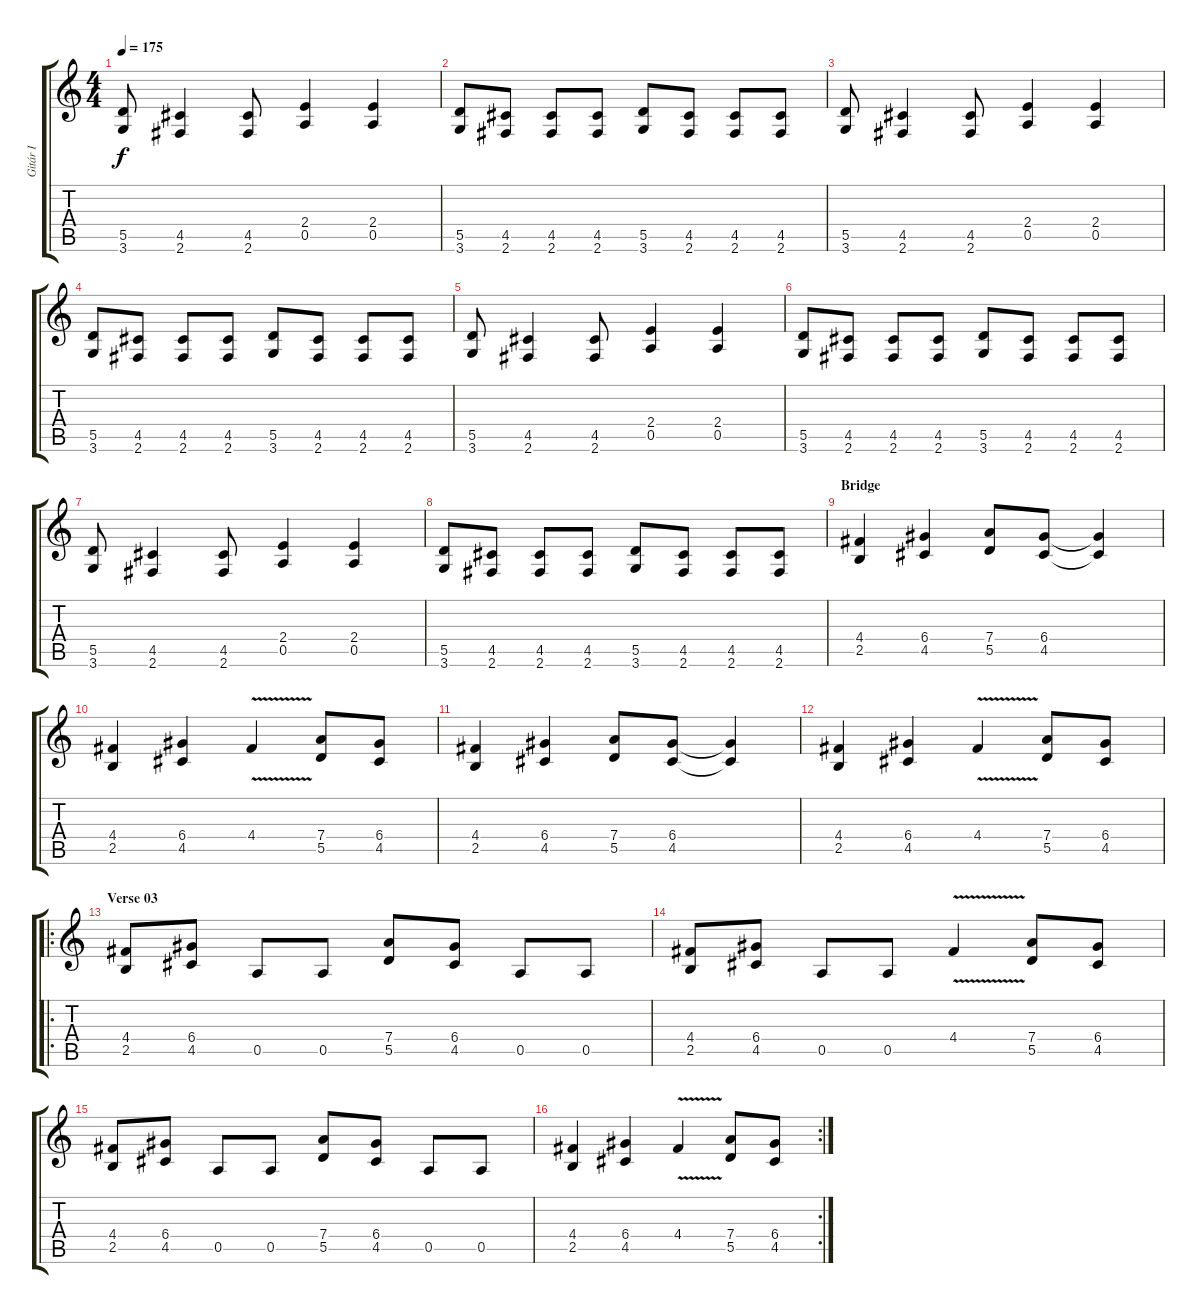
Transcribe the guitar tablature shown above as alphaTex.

\track ("Gitár I" "Gitár I") {instrument distortionguitar}
\staff {score tabs}
\tuning (E4 B3 G3 D3 A2 E2) {hide}
\ts (4 4)
\tempo 175
\clef g2
\ks c
(5.5 3.6).8{dy f} (4.5 2.6).4 (4.5 2.6).8 (2.4 0.5).4 (2.4 0.5).4 |
(5.5 3.6).8 (4.5 2.6).8 (4.5 2.6).8 (4.5 2.6).8 (5.5 3.6).8 (4.5 2.6).8 (4.5 2.6).8 (4.5 2.6).8 |
(5.5 3.6).8 (4.5 2.6).4 (4.5 2.6).8 (2.4 0.5).4 (2.4 0.5).4 |
(5.5 3.6).8 (4.5 2.6).8 (4.5 2.6).8 (4.5 2.6).8 (5.5 3.6).8 (4.5 2.6).8 (4.5 2.6).8 (4.5 2.6).8 |
(5.5 3.6).8 (4.5 2.6).4 (4.5 2.6).8 (2.4 0.5).4 (2.4 0.5).4 |
(5.5 3.6).8 (4.5 2.6).8 (4.5 2.6).8 (4.5 2.6).8 (5.5 3.6).8 (4.5 2.6).8 (4.5 2.6).8 (4.5 2.6).8 |
(5.5 3.6).8 (4.5 2.6).4 (4.5 2.6).8 (2.4 0.5).4 (2.4 0.5).4 |
(5.5 3.6).8 (4.5 2.6).8 (4.5 2.6).8 (4.5 2.6).8 (5.5 3.6).8 (4.5 2.6).8 (4.5 2.6).8 (4.5 2.6).8 |
\section ("" "Bridge")
(4.4 2.5).4 (6.4 4.5).4 (7.4 5.5).8 (6.4 4.5).8 (6.4{t} 4.5{t}).4 |
(4.4 2.5).4 (6.4 4.5).4 4.4{v}.4 (7.4 5.5).8 (6.4 4.5).8 |
(4.4 2.5).4 (6.4 4.5).4 (7.4 5.5).8 (6.4 4.5).8 (6.4{t} 4.5{t}).4 |
(4.4 2.5).4 (6.4 4.5).4 4.4{v}.4 (7.4 5.5).8 (6.4 4.5).8 |
\ro
\section ("" "Verse 03")
(4.4 2.5).8 (6.4 4.5).8 0.5.8 0.5.8 (7.4 5.5).8 (6.4 4.5).8 0.5.8 0.5.8 |
(4.4 2.5).8 (6.4 4.5).8 0.5.8 0.5.8 4.4{v}.4 (7.4 5.5).8 (6.4 4.5).8 |
(4.4 2.5).8 (6.4 4.5).8 0.5.8 0.5.8 (7.4 5.5).8 (6.4 4.5).8 0.5.8 0.5.8 |
\rc 2
(4.4 2.5).4 (6.4 4.5).4 4.4{v}.4 (7.4 5.5).8 (6.4 4.5).8
